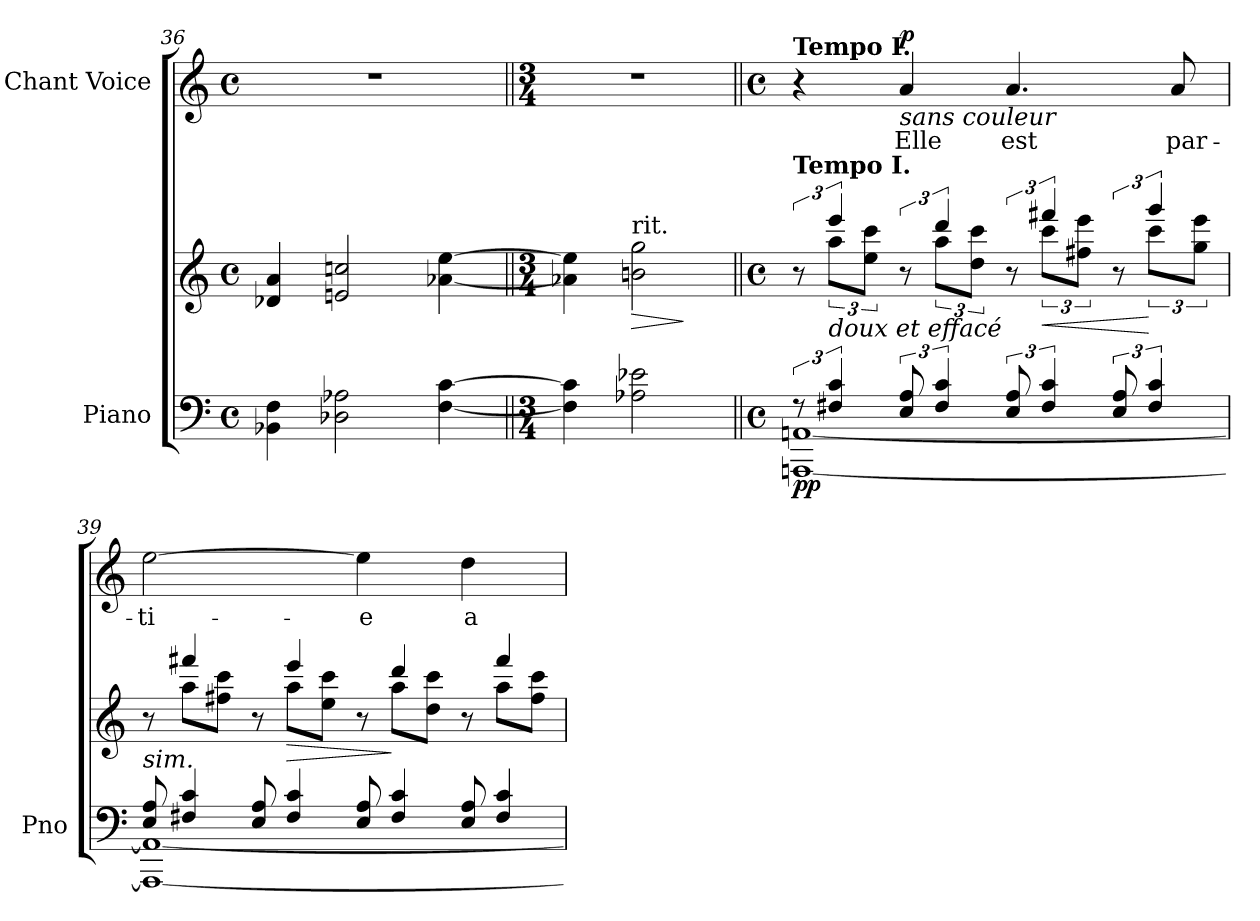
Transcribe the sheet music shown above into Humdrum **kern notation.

**kern	**kern	**dynam	**kern	**text	**dynam
*part2	*part2	*part2	*part1	*part1	*part1
*staff3	*staff2	*staff2/3	*staff1	*staff1	*staff1
*I"Piano	*	*	*I"Chant Voice	*	*
*I'Pno	*	*	*	*	*
*clefF4	*clefG2	*	*clefG2	*	*
*k[]	*k[]	*	*k[]	*	*
*M4/4	*M4/4	*	*M4/4	*	*
*met(c)	*met(c)	*	*met(c)	*	*
=36	=36	=36	=36	=36	=36
4BB-X\ 4F\	4d-X/ 4a/	.	1r	.	.
2D-X\ 2A-X\	2en/ 2ccn/	.	.	.	.
[4F\ [4c\	[4a-X\ [4ee\	.	.	.	.
=37||	=37||	=37||	=37||	=37||	=37||
*M3/4	*M3/4	*	*M3/4	*	*
4F\] 4c\]	4a-X\] 4ee\]	.	2.r	.	.
!	!LO:TX:a:t=rit.	!	!	!	!
!	!	!LO:HP:b	!	!	!
2A-X\ 2e-X\	2bn\ 2gg\	>	.	.	.
.	.	]	.	.	.
!!LO:LB:g=z
=38||	=38||	=38||	=38||	=38||	=38||
*M4/4	*M4/4	*	*M4/4	*	*
*met(c)	*met(c)	*	*met(c)	*	*
*^	*^	*	*	*	*
!	!	!	!	!	!LO:TX:a:B:t=Tempo I.	!	!
!	!	!LO:TX:a:B:t=Tempo I.	!	!	!	!	!
!	!	!	!	!LO:DY:b=2	!	!	!
12r	[<1AAAn [<1AAn	12r	12ryy	pp	4r	.	.
!	!	!LO:TX:b:i:t=doux et effacé	!	!	!	!	!
6F#X/ 6c/	.	6eee/	12aa\L	.	.	.	.
.	.	.	12ee\ 12ccc\J	.	.	.	.
!	!	!	!	!	!LO:TX:b:i:t=sans couleur	!	!
!	!	!	!	!	!	!LO:LY:b	!LO:DY:a
12E/ 12A/	.	12r	12ryy	.	4a/	Elle	p
6F#/ 6c/	.	6ddd/	12aa\L	.	.	.	.
.	.	.	12dd\ 12ccc\J	.	.	.	.
!	!	!	!	!	!	!LO:LY:b	!
12E/ 12A/	.	12r	12ryy	.	4.a/	est	.
!	!	!	!	!LO:HP:b	!	!	!
6F#/ 6c/	.	6fff#X/	12ccc\L	<	.	.	.
.	.	.	12ff#X\ 12eee\J	.	.	.	.
12E/ 12A/	.	12r	12ryy	.	.	.	.
6F#/ 6c/	.	6ggg/	12ccc\L	[	.	.	.
!	!	!	!	!	!	!LO:LY:b	!
.	.	.	.	.	8a/	par-	.
.	.	.	12gg\ 12eee\J	.	.	.	.
=39	=39	=39	=39	=39	=39	=39	=39
*Xtuplet	*	*Xtuplet	*	*	*	*	*
!LO:TX:a:i:t=sim.	!	!	!	!	!	!	!
!	!	!	!	!	!	!LO:LY:b	!
12E/ 12A/	1AAA_ 1AA_	12r	12ryy	.	[2ee\	-ti-	.
6F#X/ 6c/	.	6fff#X/	12aa\L	.	.	.	.
.	.	.	12ff#X\ 12ccc\J	.	.	.	.
12E/ 12A/	.	12r	12ryy	.	.	.	.
!	!	!	!	!LO:HP:b	!	!	!
6F#/ 6c/	.	6eee/	12aa\L	>	.	.	.
.	.	.	12ee\ 12ccc\J	.	.	.	.
!	!	!	!	!	!	!LO:LY:b	!
12E/ 12A/	.	12r	12ryy	.	4ee\]	-e	.
6F#/ 6c/	.	6ddd/	12aa\L	]	.	.	.
.	.	.	12dd\ 12ccc\J	.	.	.	.
!	!	!	!	!	!	!LO:LY:b	!
12E/ 12A/	.	12r	12ryy	.	4dd\	a-	.
6F#/ 6c/	.	6fff#/	12aa\L	.	.	.	.
.	.	.	12ff#\ 12ccc\J	.	.	.	.
*v	*v	*	*	*	*	*	*
*	*v	*v	*	*	*	*
=	=	=	=	=	=
*-	*-	*-	*-	*-	*-
